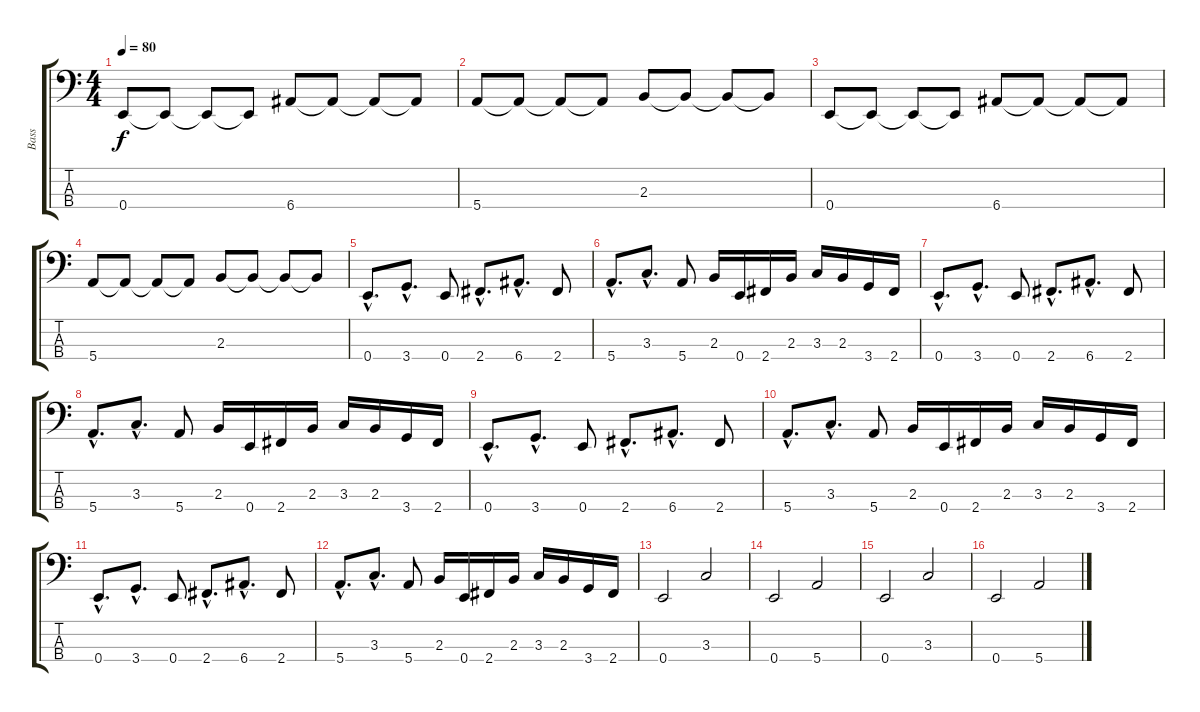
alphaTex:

\track ("Bass" "Bass") {instrument electricbasspick}
\staff {score tabs}
\tuning (G2 D2 A1 E1) {hide}
\ts (4 4)
\tempo 80
\clef f4
\ks c
0.4.8{dy f} 0.4{t}.8 0.4{t}.8 0.4{t}.8 6.4.8 6.4{t}.8 6.4{t}.8 6.4{t}.8 |
5.4.8 5.4{t}.8 5.4{t}.8 5.4{t}.8 2.3.8 2.3{t}.8 2.3{t}.8 2.3{t}.8 |
0.4.8 0.4{t}.8 0.4{t}.8 0.4{t}.8 6.4.8 6.4{t}.8 6.4{t}.8 6.4{t}.8 |
5.4.8 5.4{t}.8 5.4{t}.8 5.4{t}.8 2.3.8 2.3{t}.8 2.3{t}.8 2.3{t}.8 |
0.4{hac}.8{d} 3.4{hac}.8{d} 0.4.8 2.4{hac}.8{d} 6.4{hac}.8{d} 2.4.8 |
5.4{hac}.8{d} 3.3{hac}.8{d} 5.4.8 2.3.16 0.4.16 2.4.16 2.3.16 3.3.16 2.3.16 3.4.16 2.4.16 |
0.4{hac}.8{d} 3.4{hac}.8{d} 0.4.8 2.4{hac}.8{d} 6.4{hac}.8{d} 2.4.8 |
5.4{hac}.8{d} 3.3{hac}.8{d} 5.4.8 2.3.16 0.4.16 2.4.16 2.3.16 3.3.16 2.3.16 3.4.16 2.4.16 |
0.4{hac}.8{d} 3.4{hac}.8{d} 0.4.8 2.4{hac}.8{d} 6.4{hac}.8{d} 2.4.8 |
5.4{hac}.8{d} 3.3{hac}.8{d} 5.4.8 2.3.16 0.4.16 2.4.16 2.3.16 3.3.16 2.3.16 3.4.16 2.4.16 |
0.4{hac}.8{d} 3.4{hac}.8{d} 0.4.8 2.4{hac}.8{d} 6.4{hac}.8{d} 2.4.8 |
5.4{hac}.8{d} 3.3{hac}.8{d} 5.4.8 2.3.16 0.4.16 2.4.16 2.3.16 3.3.16 2.3.16 3.4.16 2.4.16 |
0.4.2 3.3.2 |
0.4.2 5.4.2 |
0.4.2 3.3.2 |
0.4.2 5.4.2
